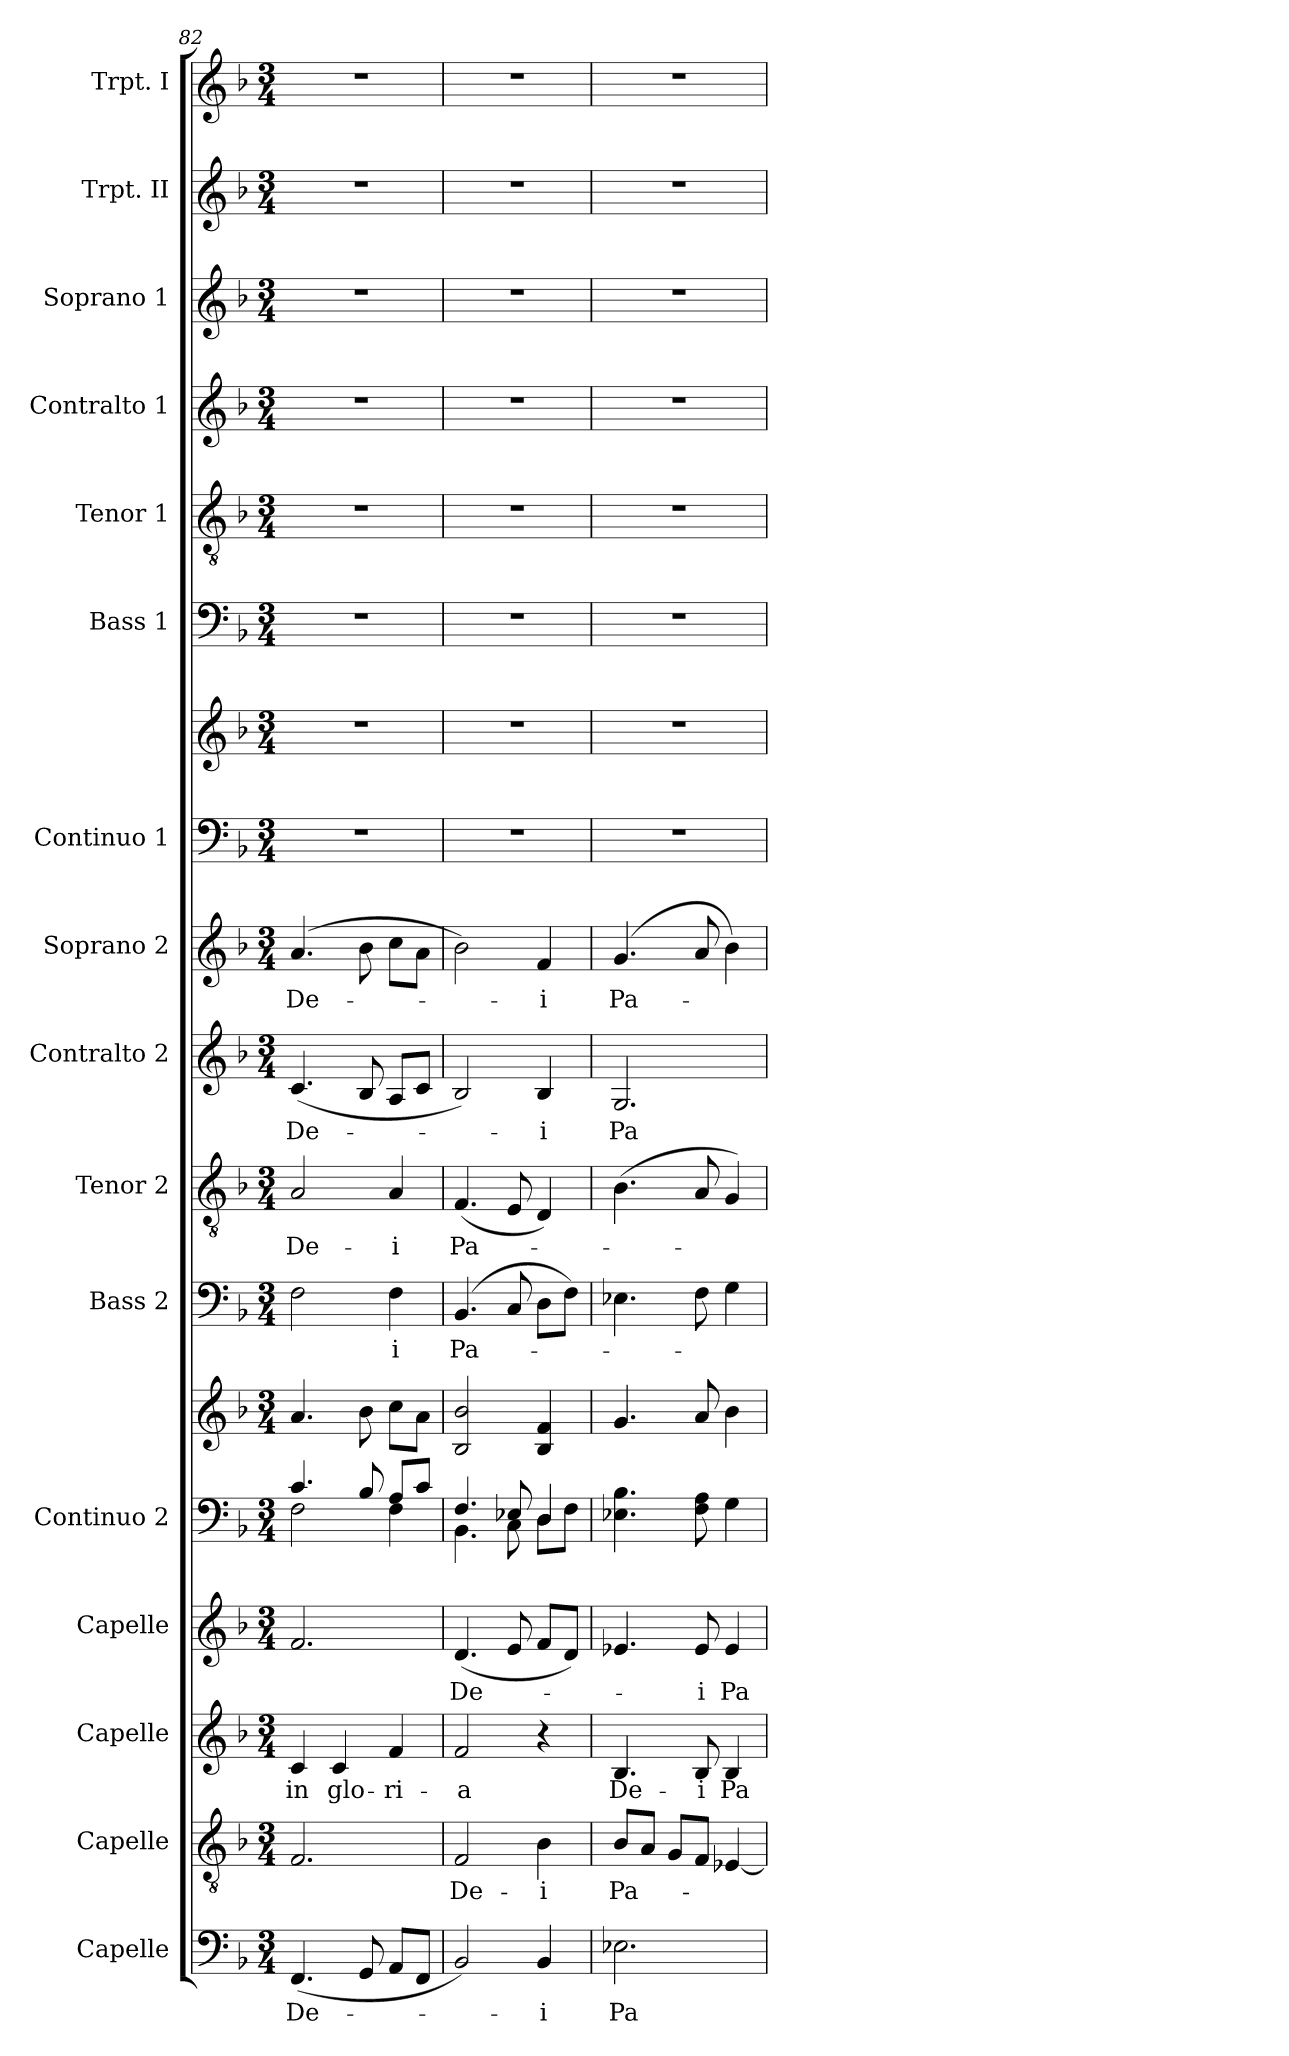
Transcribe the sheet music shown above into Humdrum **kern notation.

**kern	**text	**kern	**text	**kern	**text	**kern	**text	**kern	**kern	**kern	**text	**kern	**text	**kern	**text	**kern	**text	**kern	**kern	**kern	**kern	**kern	**kern	**kern	**kern
*part16	*part16	*part15	*part15	*part14	*part14	*part13	*part13	*part12	*part12	*part11	*part11	*part10	*part10	*part9	*part9	*part8	*part8	*part7	*part7	*part6	*part5	*part4	*part3	*part2	*part1
*staff18	*staff18	*staff17	*staff17	*staff16	*staff16	*staff15	*staff15	*staff14	*staff13	*staff12	*staff12	*staff11	*staff11	*staff10	*staff10	*staff9	*staff9	*staff8	*staff7	*staff6	*staff5	*staff4	*staff3	*staff2	*staff1
*I"Capelle	*	*I"Capelle	*	*I"Capelle	*	*I"Capelle	*	*I"Continuo 2	*	*I"Bass 2	*	*I"Tenor 2	*	*I"Contralto 2	*	*I"Soprano 2	*	*I"Continuo 1	*	*I"Bass 1	*I"Tenor 1	*I"Contralto 1	*I"Soprano 1	*I"Trpt. II	*I"Trpt. I
*	*	*I'Capelle	*	*I'Capelle	*	*I'Capelle	*	*I'Cont. 2	*	*I'B 3	*	*I'T 2	*	*I'CA 2	*	*I'Sop.2	*	*	*	*I'B 1	*I'T 1	*I'CAlt. 1	*I'Sop. 1	*I'Trpt. II	*I'Trpt. I
*clefF4	*	*clefGv2	*	*clefG2	*	*clefG2	*	*clefF4	*clefG2	*clefF4	*	*clefGv2	*	*clefG2	*	*clefG2	*	*clefF4	*clefG2	*clefF4	*clefGv2	*clefG2	*clefG2	*clefG2	*clefG2
*k[b-]	*	*k[b-]	*	*k[b-]	*	*k[b-]	*	*k[b-]	*k[b-]	*k[b-]	*	*k[b-]	*	*k[b-]	*	*k[b-]	*	*k[b-]	*k[b-]	*k[b-]	*k[b-]	*k[b-]	*k[b-]	*k[b-]	*k[b-]
*F:	*	*F:	*	*F:	*	*F:	*	*F:	*F:	*F:	*	*F:	*	*F:	*	*F:	*	*F:	*F:	*F:	*F:	*F:	*F:	*F:	*F:
*M3/4	*	*M3/4	*	*M3/4	*	*M3/4	*	*M3/4	*M3/4	*M3/4	*	*M3/4	*	*M3/4	*	*M3/4	*	*M3/4	*M3/4	*M3/4	*M3/4	*M3/4	*M3/4	*M3/4	*M3/4
=82	=82	=82	=82	=82	=82	=82	=82	=82	=82	=82	=82	=82	=82	=82	=82	=82	=82	=82	=82	=82	=82	=82	=82	=82	=82
*	*	*	*	*	*	*	*	*^	*	*	*	*	*	*	*	*	*	*	*	*	*	*	*	*	*
(4.FF/	De-	2.F/	.	4c/	in	2.f/	.	4.c/	2F\	4.a/	2F\	.	2A/	De-	(4.c/	De-	(4.a/	De-	2.r	2.r	2.r	2.r	2.r	2.r	2.r	2.r
.	.	.	.	4c/	glo-	.	.	.	.	.	.	.	.	.	.	.	.	.	.	.	.	.	.	.	.	.
8GG/	.	.	.	.	.	.	.	8B-/	.	8b-\	.	.	.	.	8B-/	.	8b-\	.	.	.	.	.	.	.	.	.
8AA/L	.	.	.	4f/	-ri-	.	.	8A/L	4F\	8cc\L	4F\	-i	4A/	-i	8A/L	.	8cc\L	.	.	.	.	.	.	.	.	.
8FF/J	.	.	.	.	.	.	.	8c/J	.	8a\J	.	.	.	.	8c/J	.	8a\J	.	.	.	.	.	.	.	.	.
=83	=83	=83	=83	=83	=83	=83	=83	=83	=83	=83	=83	=83	=83	=83	=83	=83	=83	=83	=83	=83	=83	=83	=83	=83	=83	=83
2BB-/)	.	2F/	De-	2f/	-a	(4.d/	De-	4.F/	4.BB-\	2B-/ 2b-/	(4.BB-/	Pa-	(4.F/	Pa-	2B-/)	.	2b-\)	.	2.r	2.r	2.r	2.r	2.r	2.r	2.r	2.r
.	.	.	.	.	.	8e/	.	8E-X/	8C\	.	8C/	.	8E/	.	.	.	.	.	.	.	.	.	.	.	.	.
4BB-/	-i	4B-\	-i	4r	.	8f/L	.	4D/	8D\L	4B-/ 4f/	8D\L	.	4D/)	.	4B-/	-i	4f/	-i	.	.	.	.	.	.	.	.
.	.	.	.	.	.	8d/J)	.	.	8F\J	.	8F\J)	.	.	.	.	.	.	.	.	.	.	.	.	.	.	.
*	*	*	*	*	*	*	*	*v	*v	*	*	*	*	*	*	*	*	*	*	*	*	*	*	*	*	*
!!LO:PB:g=z
=84	=84	=84	=84	=84	=84	=84	=84	=84	=84	=84	=84	=84	=84	=84	=84	=84	=84	=84	=84	=84	=84	=84	=84	=84	=84
2.E-X\	Pa-	8B-/L	Pa-	4.B-/	De-	(4.e-X/	.	4.E-X\ 4.B-\	4.g/	4.E-X\	.	(<4.B-\	.	2.G/	Pa-	(4.g/	Pa-	2.r	2.r	2.r	2.r	2.r	2.r	2.r	2.r
.	.	8A/J	.	.	.	.	.	.	.	.	.	.	.	.	.	.	.	.	.	.	.	.	.	.	.
.	.	8G/L	.	.	.	.	.	.	.	.	.	.	.	.	.	.	.	.	.	.	.	.	.	.	.
.	.	8F/J	.	8B-/	-i	8e-/	-i	8F\ 8A\	8a/	8F\	.	8A/	.	.	.	8a/	.	.	.	.	.	.	.	.	.
.	.	[4E-X/	.	4B-/	Pa-	4e-/	Pa-	4G\	4b-\	4G\	.	4G/)	.	.	.	4b-\)	.	.	.	.	.	.	.	.	.
=	=	=	=	=	=	=	=	=	=	=	=	=	=	=	=	=	=	=	=	=	=	=	=	=	=
*-	*-	*-	*-	*-	*-	*-	*-	*-	*-	*-	*-	*-	*-	*-	*-	*-	*-	*-	*-	*-	*-	*-	*-	*-	*-
